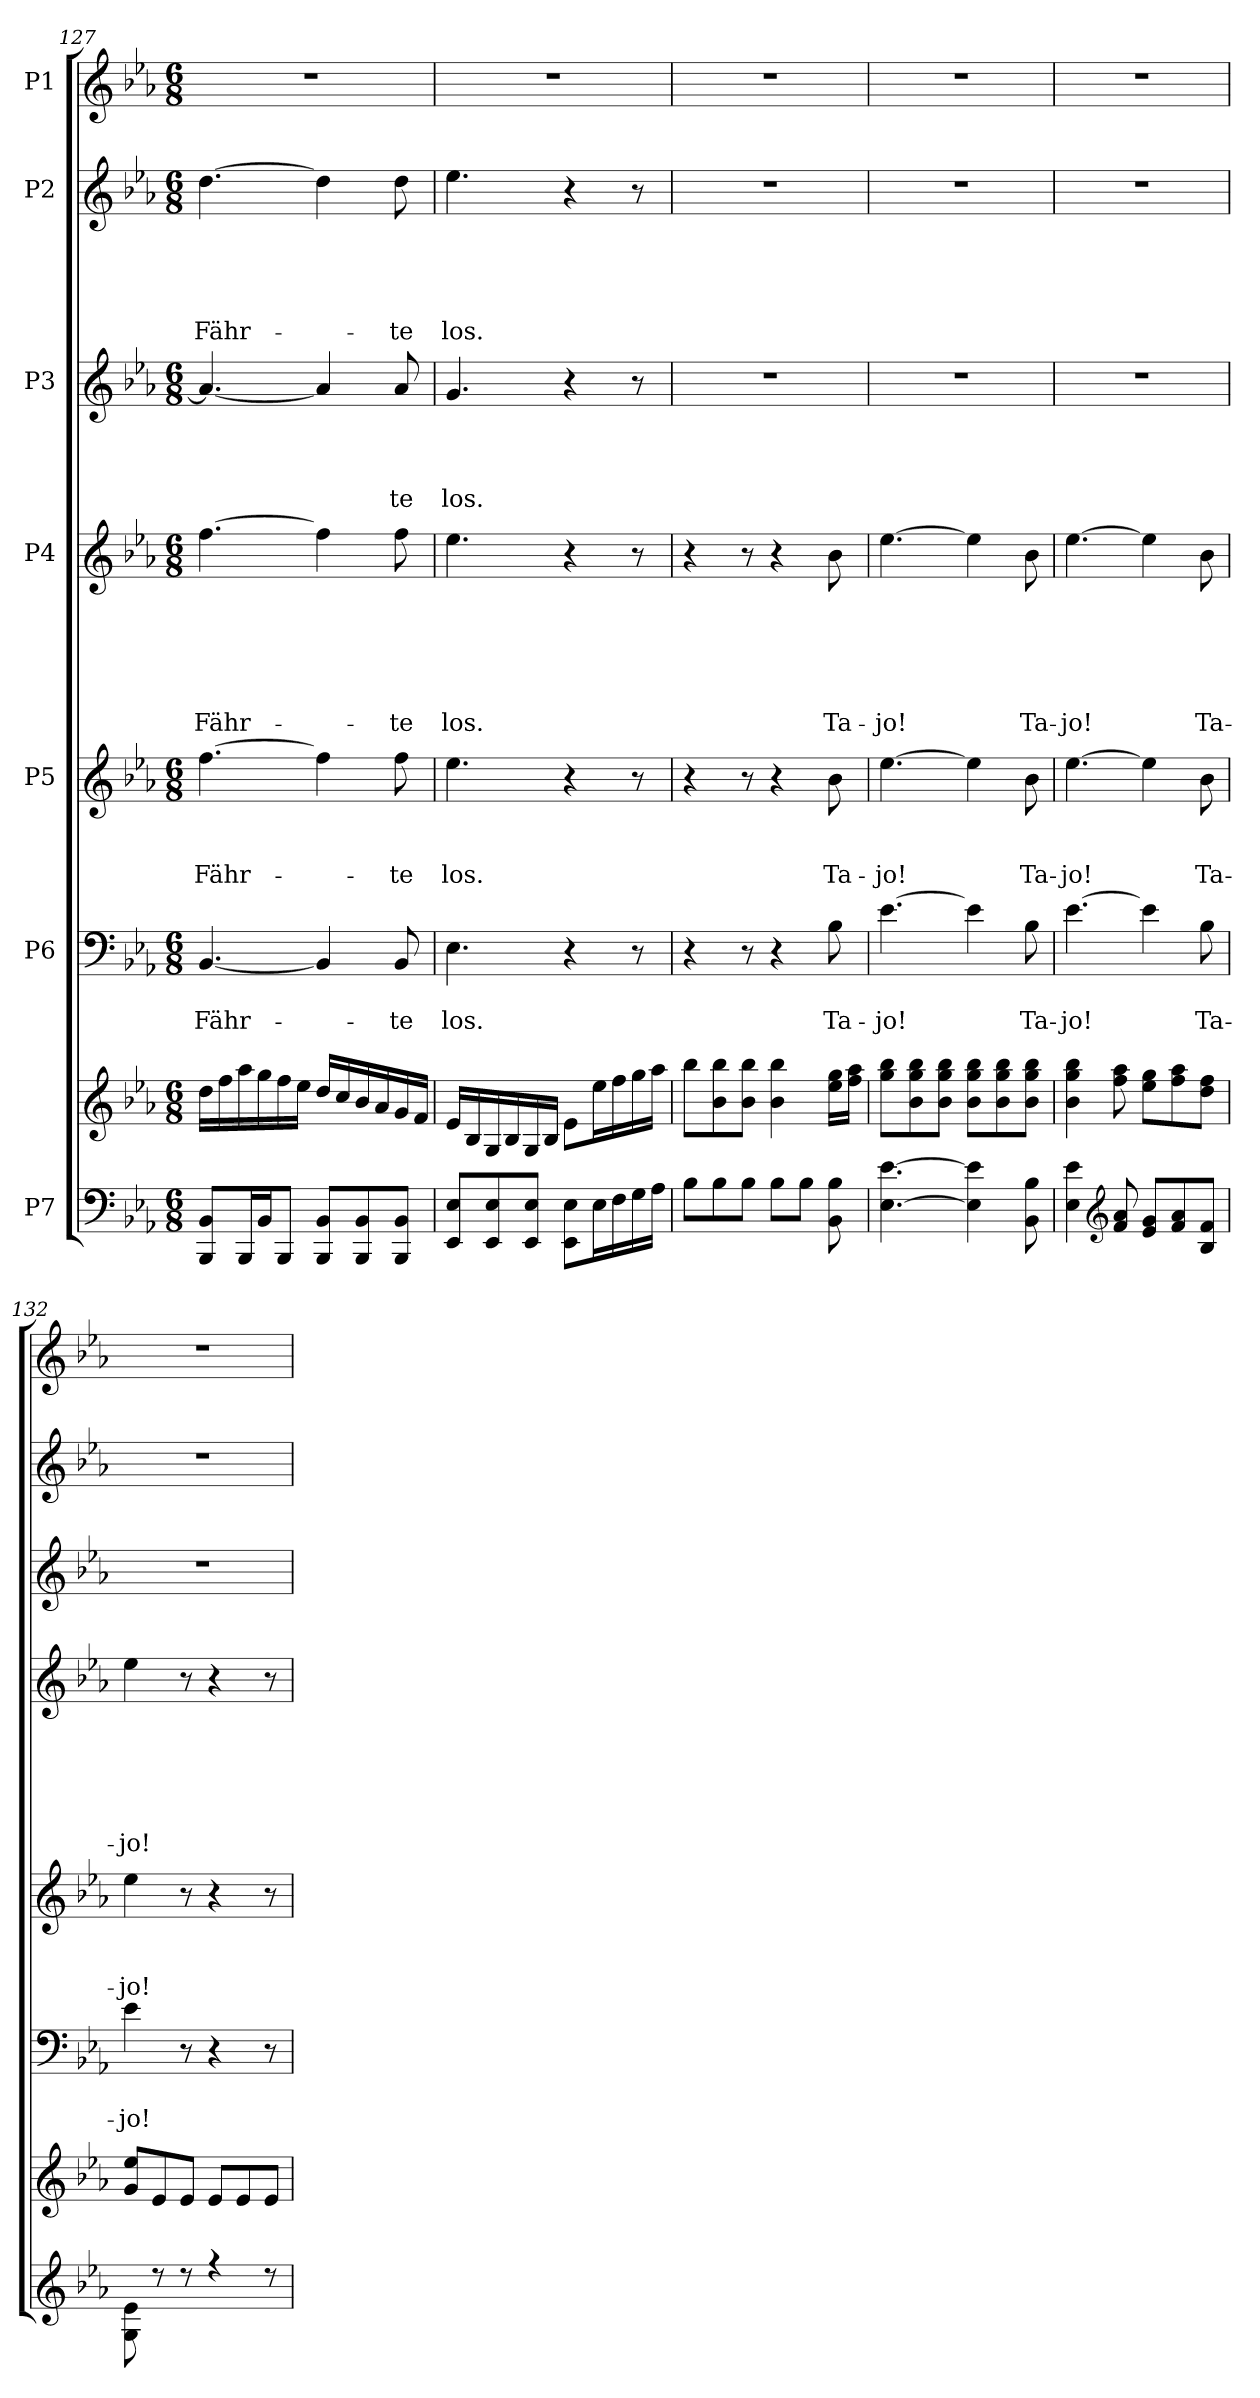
**kern	**kern	**kern	**text	**text	**kern	**text	**text	**text	**kern	**text	**text	**text	**text	**text	**text	**kern	**text	**text	**text	**text	**kern	**text	**text	**text	**text	**text	**kern
*part7	*part7	*part6	*part6	*part6	*part5	*part5	*part5	*part5	*part4	*part4	*part4	*part4	*part4	*part4	*part4	*part3	*part3	*part3	*part3	*part3	*part2	*part2	*part2	*part2	*part2	*part2	*part1
*staff8	*staff7	*staff6	*staff6	*staff6	*staff5	*staff5	*staff5	*staff5	*staff4	*staff4	*staff4	*staff4	*staff4	*staff4	*staff4	*staff3	*staff3	*staff3	*staff3	*staff3	*staff2	*staff2	*staff2	*staff2	*staff2	*staff2	*staff1
*I"P7	*	*I"P6	*	*	*I"P5	*	*	*	*I"P4	*	*	*	*	*	*	*I"P3	*	*	*	*	*I"P2	*	*	*	*	*	*I"P1
!!LO:PB:g=z
*clefF4	*clefG2	*clefF4	*	*	*clefG2	*	*	*	*clefG2	*	*	*	*	*	*	*clefG2	*	*	*	*	*clefG2	*	*	*	*	*	*clefG2
*	*	*	*	*	*ITrd7c12	*	*	*	*ITrd7c12	*	*	*	*	*	*	*	*	*	*	*	*	*	*	*	*	*	*ITrd7c12
*k[b-e-a-]	*k[b-e-a-]	*k[b-e-a-]	*	*	*k[b-e-a-]	*	*	*	*k[b-e-a-]	*	*	*	*	*	*	*k[b-e-a-]	*	*	*	*	*k[b-e-a-]	*	*	*	*	*	*k[b-e-a-]
*E-:	*E-:	*E-:	*	*	*E-:	*	*	*	*E-:	*	*	*	*	*	*	*E-:	*	*	*	*	*E-:	*	*	*	*	*	*E-:
*M6/8	*M6/8	*M6/8	*	*	*M6/8	*	*	*	*M6/8	*	*	*	*	*	*	*M6/8	*	*	*	*	*M6/8	*	*	*	*	*	*M6/8
=127	=127	=127	=127	=127	=127	=127	=127	=127	=127	=127	=127	=127	=127	=127	=127	=127	=127	=127	=127	=127	=127	=127	=127	=127	=127	=127	=127
*^	*^	*	*	*	*	*	*	*	*	*	*	*	*	*	*	*	*	*	*	*	*	*	*	*	*	*	*
!	!	!	!	!	!	!LO:LY:b	!	!	!	!LO:LY:b	!	!	!	!	!	!	!LO:LY:b	!	!	!	!	!	!	!	!	!	!	!LO:LY:b	!LO:N:vis=1
8BBB-/ 8BB-/L	2.ryy	2.ryy	16dd\LL	[<4.BB-/	.	Fähr-	[>4.f\	.	.	Fähr-	[>4.f\	.	.	.	.	.	Fähr-	4.a-/_	.	.	.	.	[>4.dd\	.	.	.	.	Fähr-	2.r
.	.	.	16ff\	.	.	.	.	.	.	.	.	.	.	.	.	.	.	.	.	.	.	.	.	.	.	.	.	.	.
16BBB-/L	.	.	16aa-\	.	.	.	.	.	.	.	.	.	.	.	.	.	.	.	.	.	.	.	.	.	.	.	.	.	.
16BB-/J	.	.	16gg\	.	.	.	.	.	.	.	.	.	.	.	.	.	.	.	.	.	.	.	.	.	.	.	.	.	.
8BBB-/J	.	.	16ff\	.	.	.	.	.	.	.	.	.	.	.	.	.	.	.	.	.	.	.	.	.	.	.	.	.	.
.	.	.	16ee-\JJ	.	.	.	.	.	.	.	.	.	.	.	.	.	.	.	.	.	.	.	.	.	.	.	.	.	.
8BBB-/ 8BB-/L	.	.	16dd/LL	4BB-/]	.	.	4f\]	.	.	.	4f\]	.	.	.	.	.	.	4a-/]	.	.	.	.	4dd\]	.	.	.	.	.	.
.	.	.	16cc/	.	.	.	.	.	.	.	.	.	.	.	.	.	.	.	.	.	.	.	.	.	.	.	.	.	.
8BBB-/ 8BB-/	.	.	16b-/	.	.	.	.	.	.	.	.	.	.	.	.	.	.	.	.	.	.	.	.	.	.	.	.	.	.
.	.	.	16a-/	.	.	.	.	.	.	.	.	.	.	.	.	.	.	.	.	.	.	.	.	.	.	.	.	.	.
!	!	!	!	!	!	!LO:LY:b	!	!	!	!LO:LY:b	!	!	!	!	!	!	!LO:LY:b	!	!	!	!	!LO:LY:b	!	!	!	!	!	!LO:LY:b	!
8BBB-/ 8BB-/J	.	.	16g/	8BB-/	.	-te	8f\	.	.	-te	8f\	.	.	.	.	.	-te	8a-/	.	.	.	-te	8dd\	.	.	.	.	-te	.
.	.	.	16f/JJ	.	.	.	.	.	.	.	.	.	.	.	.	.	.	.	.	.	.	.	.	.	.	.	.	.	.
=128	=128	=128	=128	=128	=128	=128	=128	=128	=128	=128	=128	=128	=128	=128	=128	=128	=128	=128	=128	=128	=128	=128	=128	=128	=128	=128	=128	=128	=128
!	!	!	!	!	!	!LO:LY:b	!	!	!	!LO:LY:b	!	!	!	!	!	!	!LO:LY:b	!	!	!	!	!LO:LY:b	!	!	!	!	!	!LO:LY:b	!LO:N:vis=1
8EE-/ 8E-/L	2.ryy	2.ryy	16e-/LL	4.E-\	.	los.	4.e-\	.	.	los.	4.e-\	.	.	.	.	.	los.	4.g/	.	.	.	los.	4.ee-\	.	.	.	.	los.	2.r
.	.	.	16B-/	.	.	.	.	.	.	.	.	.	.	.	.	.	.	.	.	.	.	.	.	.	.	.	.	.	.
8EE-/ 8E-/	.	.	16G/	.	.	.	.	.	.	.	.	.	.	.	.	.	.	.	.	.	.	.	.	.	.	.	.	.	.
.	.	.	16B-/	.	.	.	.	.	.	.	.	.	.	.	.	.	.	.	.	.	.	.	.	.	.	.	.	.	.
8EE-/ 8E-/J	.	.	16G/	.	.	.	.	.	.	.	.	.	.	.	.	.	.	.	.	.	.	.	.	.	.	.	.	.	.
.	.	.	16B-/JJ	.	.	.	.	.	.	.	.	.	.	.	.	.	.	.	.	.	.	.	.	.	.	.	.	.	.
8EE-\ 8E-\L	.	.	8e-\L	4r	.	.	4r	.	.	.	4r	.	.	.	.	.	.	4r	.	.	.	.	4r	.	.	.	.	.	.
16E-\L	.	.	16ee-\L	.	.	.	.	.	.	.	.	.	.	.	.	.	.	.	.	.	.	.	.	.	.	.	.	.	.
16F\	.	.	16ff\	.	.	.	.	.	.	.	.	.	.	.	.	.	.	.	.	.	.	.	.	.	.	.	.	.	.
16G\	.	.	16gg\	8r	.	.	8r	.	.	.	8r	.	.	.	.	.	.	8r	.	.	.	.	8r	.	.	.	.	.	.
16A-\JJ	.	.	16aa-\JJ	.	.	.	.	.	.	.	.	.	.	.	.	.	.	.	.	.	.	.	.	.	.	.	.	.	.
=129	=129	=129	=129	=129	=129	=129	=129	=129	=129	=129	=129	=129	=129	=129	=129	=129	=129	=129	=129	=129	=129	=129	=129	=129	=129	=129	=129	=129	=129
!	!	!	!	!	!	!	!	!	!	!	!	!	!	!	!	!	!	!LO:N:vis=1	!	!	!	!	!LO:N:vis=1	!	!	!	!	!	!LO:N:vis=1
8B-\L	2.ryy	2.ryy	8bb-\L	4r	.	.	4r	.	.	.	4r	.	.	.	.	.	.	2.r	.	.	.	.	2.r	.	.	.	.	.	2.r
8B-\	.	.	8b-\ 8bb-\	.	.	.	.	.	.	.	.	.	.	.	.	.	.	.	.	.	.	.	.	.	.	.	.	.	.
8B-\J	.	.	8b-\ 8bb-\J	8r	.	.	8r	.	.	.	8r	.	.	.	.	.	.	.	.	.	.	.	.	.	.	.	.	.	.
8B-\L	.	.	4b-\ 4bb-\	4r	.	.	4r	.	.	.	4r	.	.	.	.	.	.	.	.	.	.	.	.	.	.	.	.	.	.
8B-\J	.	.	.	.	.	.	.	.	.	.	.	.	.	.	.	.	.	.	.	.	.	.	.	.	.	.	.	.	.
!	!	!	!	!	!	!LO:LY:b	!	!	!	!LO:LY:b	!	!	!	!	!	!	!LO:LY:b	!	!	!	!	!	!	!	!	!	!	!	!
8BB-\ 8B-\	.	.	16ee-\ 16gg\LL	8B-\	.	Ta-	8B-\	.	.	Ta-	8B-\	.	.	.	.	.	Ta-	.	.	.	.	.	.	.	.	.	.	.	.
.	.	.	16ff\ 16aa-\JJ	.	.	.	.	.	.	.	.	.	.	.	.	.	.	.	.	.	.	.	.	.	.	.	.	.	.
=130	=130	=130	=130	=130	=130	=130	=130	=130	=130	=130	=130	=130	=130	=130	=130	=130	=130	=130	=130	=130	=130	=130	=130	=130	=130	=130	=130	=130	=130
!	!	!	!	!	!	!LO:LY:b	!	!	!	!LO:LY:b	!	!	!	!	!	!	!LO:LY:b	!LO:N:vis=1	!	!	!	!	!LO:N:vis=1	!	!	!	!	!	!LO:N:vis=1
[<4.E-\ [>4.e-\	2.ryy	2.ryy	8gg\ 8bb-\L	[>4.e-\	.	-jo!	[>4.e-\	.	.	-jo!	[>4.e-\	.	.	.	.	.	-jo!	2.r	.	.	.	.	2.r	.	.	.	.	.	2.r
.	.	.	8b-\ 8gg\ 8bb-\	.	.	.	.	.	.	.	.	.	.	.	.	.	.	.	.	.	.	.	.	.	.	.	.	.	.
.	.	.	8b-\ 8gg\ 8bb-\J	.	.	.	.	.	.	.	.	.	.	.	.	.	.	.	.	.	.	.	.	.	.	.	.	.	.
4E-\] 4e-\]	.	.	8b-\ 8gg\ 8bb-\L	4e-\]	.	.	4e-\]	.	.	.	4e-\]	.	.	.	.	.	.	.	.	.	.	.	.	.	.	.	.	.	.
.	.	.	8b-\ 8gg\ 8bb-\	.	.	.	.	.	.	.	.	.	.	.	.	.	.	.	.	.	.	.	.	.	.	.	.	.	.
!	!	!	!	!	!	!LO:LY:b	!	!	!	!LO:LY:b	!	!	!	!	!	!	!LO:LY:b	!	!	!	!	!	!	!	!	!	!	!	!
8BB-\ 8B-\	.	.	8b-\ 8gg\ 8bb-\J	8B-\	.	Ta-	8B-\	.	.	Ta-	8B-\	.	.	.	.	.	Ta-	.	.	.	.	.	.	.	.	.	.	.	.
=131	=131	=131	=131	=131	=131	=131	=131	=131	=131	=131	=131	=131	=131	=131	=131	=131	=131	=131	=131	=131	=131	=131	=131	=131	=131	=131	=131	=131	=131
!	!	!	!	!	!	!LO:LY:b	!	!	!	!LO:LY:b	!	!	!	!	!	!	!LO:LY:b	!LO:N:vis=1	!	!	!	!	!LO:N:vis=1	!	!	!	!	!	!LO:N:vis=1
4E-\ 4e-\	2.ryy	2.ryy	4b-\ 4gg\ 4bb-\	[>4.e-\	.	-jo!	[>4.e-\	.	.	-jo!	[>4.e-\	.	.	.	.	.	-jo!	2.r	.	.	.	.	2.r	.	.	.	.	.	2.r
*clefG2	*	*	*	*	*	*	*	*	*	*	*	*	*	*	*	*	*	*	*	*	*	*	*	*	*	*	*	*	*
8f/ 8a-/	.	.	8ff\ 8aa-\	.	.	.	.	.	.	.	.	.	.	.	.	.	.	.	.	.	.	.	.	.	.	.	.	.	.
8e-/ 8g/L	.	.	8ee-\ 8gg\L	4e-\]	.	.	4e-\]	.	.	.	4e-\]	.	.	.	.	.	.	.	.	.	.	.	.	.	.	.	.	.	.
8f/ 8a-/	.	.	8ff\ 8aa-\	.	.	.	.	.	.	.	.	.	.	.	.	.	.	.	.	.	.	.	.	.	.	.	.	.	.
!	!	!	!	!	!	!LO:LY:b	!	!	!	!LO:LY:b	!	!	!	!	!	!	!LO:LY:b	!	!	!	!	!	!	!	!	!	!	!	!
8B-/ 8f/J	.	.	8dd\ 8ff\J	8B-\	.	Ta-	8B-\	.	.	Ta-	8B-\	.	.	.	.	.	Ta-	.	.	.	.	.	.	.	.	.	.	.	.
!!LO:PB:g=z
=132	=132	=132	=132	=132	=132	=132	=132	=132	=132	=132	=132	=132	=132	=132	=132	=132	=132	=132	=132	=132	=132	=132	=132	=132	=132	=132	=132	=132	=132
!	!	!	!	!	!	!LO:LY:b	!	!	!	!LO:LY:b	!	!	!	!	!	!	!LO:LY:b	!LO:N:vis=1	!	!	!	!	!LO:N:vis=1	!	!	!	!	!	!LO:N:vis=1
8G\ 8e-\	2.ryy	2.ryy	8g/ 8ee-/L	4e-\	.	-jo!	4e-\	.	.	-jo!	4e-\	.	.	.	.	.	-jo!	2.r	.	.	.	.	2.r	.	.	.	.	.	2.r
8r	.	.	8e-/	.	.	.	.	.	.	.	.	.	.	.	.	.	.	.	.	.	.	.	.	.	.	.	.	.	.
8r	.	.	8e-/J	8r	.	.	8r	.	.	.	8r	.	.	.	.	.	.	.	.	.	.	.	.	.	.	.	.	.	.
4r	.	.	8e-/L	4r	.	.	4r	.	.	.	4r	.	.	.	.	.	.	.	.	.	.	.	.	.	.	.	.	.	.
.	.	.	8e-/	.	.	.	.	.	.	.	.	.	.	.	.	.	.	.	.	.	.	.	.	.	.	.	.	.	.
8r	.	.	8e-/J	8r	.	.	8r	.	.	.	8r	.	.	.	.	.	.	.	.	.	.	.	.	.	.	.	.	.	.
*v	*v	*	*	*	*	*	*	*	*	*	*	*	*	*	*	*	*	*	*	*	*	*	*	*	*	*	*	*	*
*	*v	*v	*	*	*	*	*	*	*	*	*	*	*	*	*	*	*	*	*	*	*	*	*	*	*	*	*	*
=	=	=	=	=	=	=	=	=	=	=	=	=	=	=	=	=	=	=	=	=	=	=	=	=	=	=	=
*-	*-	*-	*-	*-	*-	*-	*-	*-	*-	*-	*-	*-	*-	*-	*-	*-	*-	*-	*-	*-	*-	*-	*-	*-	*-	*-	*-
